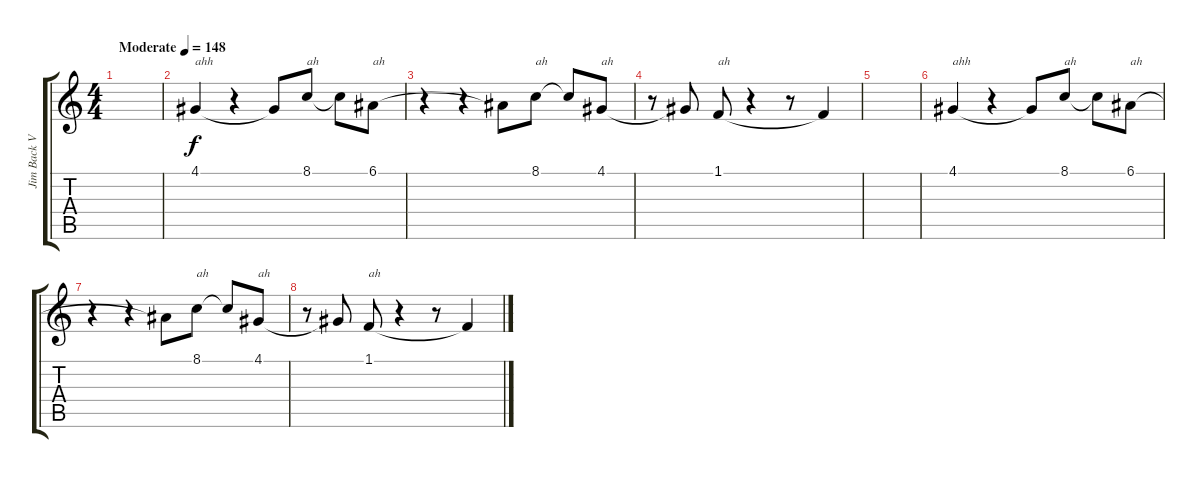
\track ("Jim Back Vocals" "Jim Back V") {instrument englishhorn}
\staff {score tabs}
\tuning (E4 B3 G3 D3 A2 E2) {hide}
\ts (4 4)
\tempo (148 "Moderate")
\clef g2
\ks c
|
4.1.4{txt "ahh"} r.4 4.1{t}.8 8.1.8{txt "ah"} 8.1{t}.8 6.1.8{txt "ah"} |
r.4 r.4 6.1{t}.8 8.1.8{txt "ah"} 8.1{t}.8 4.1.8{txt "ah"} |
r.8 4.1{t}.8 1.1.8{txt "ah"} r.4 r.8 1.1{t}.4 |
|
4.1.4{txt "ahh"} r.4 4.1{t}.8 8.1.8{txt "ah"} 8.1{t}.8 6.1.8{txt "ah"} |
r.4 r.4 6.1{t}.8 8.1.8{txt "ah"} 8.1{t}.8 4.1.8{txt "ah"} |
r.8 4.1{t}.8 1.1.8{txt "ah"} r.4 r.8 1.1{t}.4
